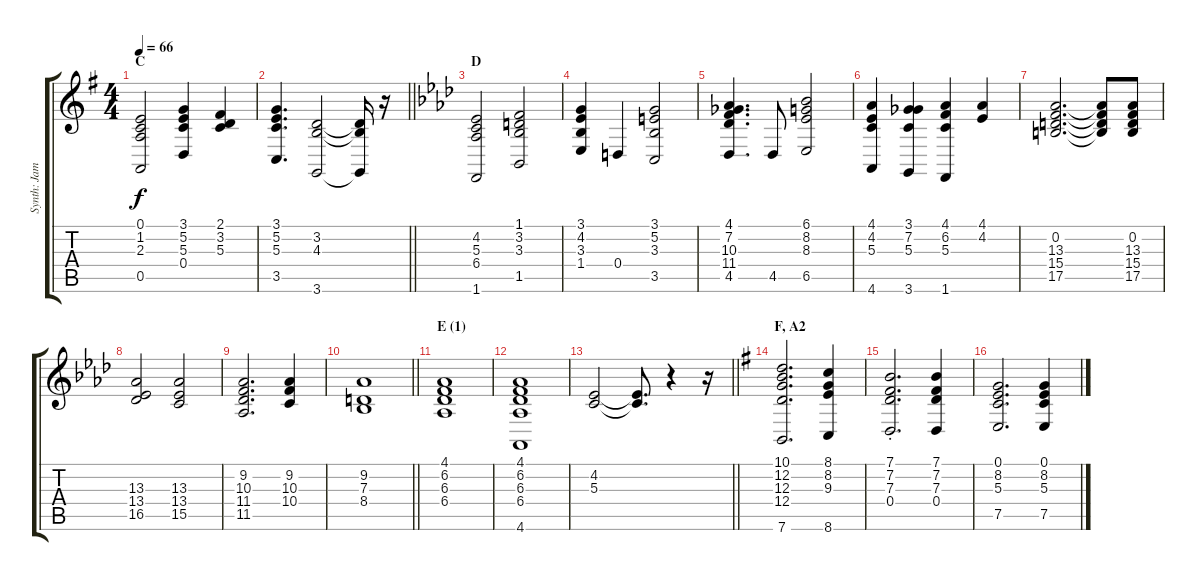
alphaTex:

\track ("Synth: James Howard" "Synth: Jam") {instrument synthstrings2}
\staff {score tabs}
\tuning (E4 B3 G3 D3 A2 E2) {hide}
\ts (4 4)
\section ("" "C")
\tempo 66
\clef g2
\ks g
(0.1 1.2 2.3 0.5).2{dy f} (3.1 5.2 5.3 0.4).4 (2.1 3.2 5.3).4 |
\barLineRight lightlight
(3.1 5.2 5.3 3.5).4{d} (3.2 4.3 3.6).2 (3.2{t} 4.3{t} 3.6{t}).16 r.16 |
\section ("" "D")
\ks ab
(4.2 5.3 6.4 1.6).2 (1.1 3.2 3.3 1.5).2 |
(3.1 4.2 3.3 1.4).4 0.4.4 (3.1 5.2 3.3 3.5).2 |
(4.1 7.2 10.3 11.4 4.5).4{d} 4.5.8 (6.1 8.2 8.3 6.5).2 |
(4.1 4.2 5.3 4.6).4 (3.1 7.2 5.3 3.6).4 (4.1 6.2 5.3 1.6).4 (4.1 4.2).4 |
(0.2 13.3 15.4 17.5).2{d} (0.2{t} 13.3{t} 15.4{t} 17.5{t}).8 (0.2 13.3 15.4 17.5).8 |
(13.3 13.4 16.5).2 (13.3 13.4 15.5).2 |
(9.2 10.3 11.4 11.5).2{d} (9.2 10.3 10.4).4 |
\barLineRight lightlight
(9.2 7.3 8.4).1 |
\section ("" "E (1)")
(4.1 6.2 6.3 6.4).1 |
(4.1 6.2 6.3 6.4 4.6).1 |
\barLineRight lightlight
(4.2 5.3).2 (4.2{t} 5.3{t}).8{d} r.4 r.16 |
\section ("" "F, A2")
\ks g
(10.1 12.2 12.3 12.4 7.6).2{d} (8.1 8.2 9.3 8.6).4 |
(7.1 7.2 7.3 0.4{st}).2{d} (7.1 7.2 7.3 0.4).4 |
(0.1 8.2 5.3 7.5).2{d} (0.1 8.2 5.3 7.5).4
